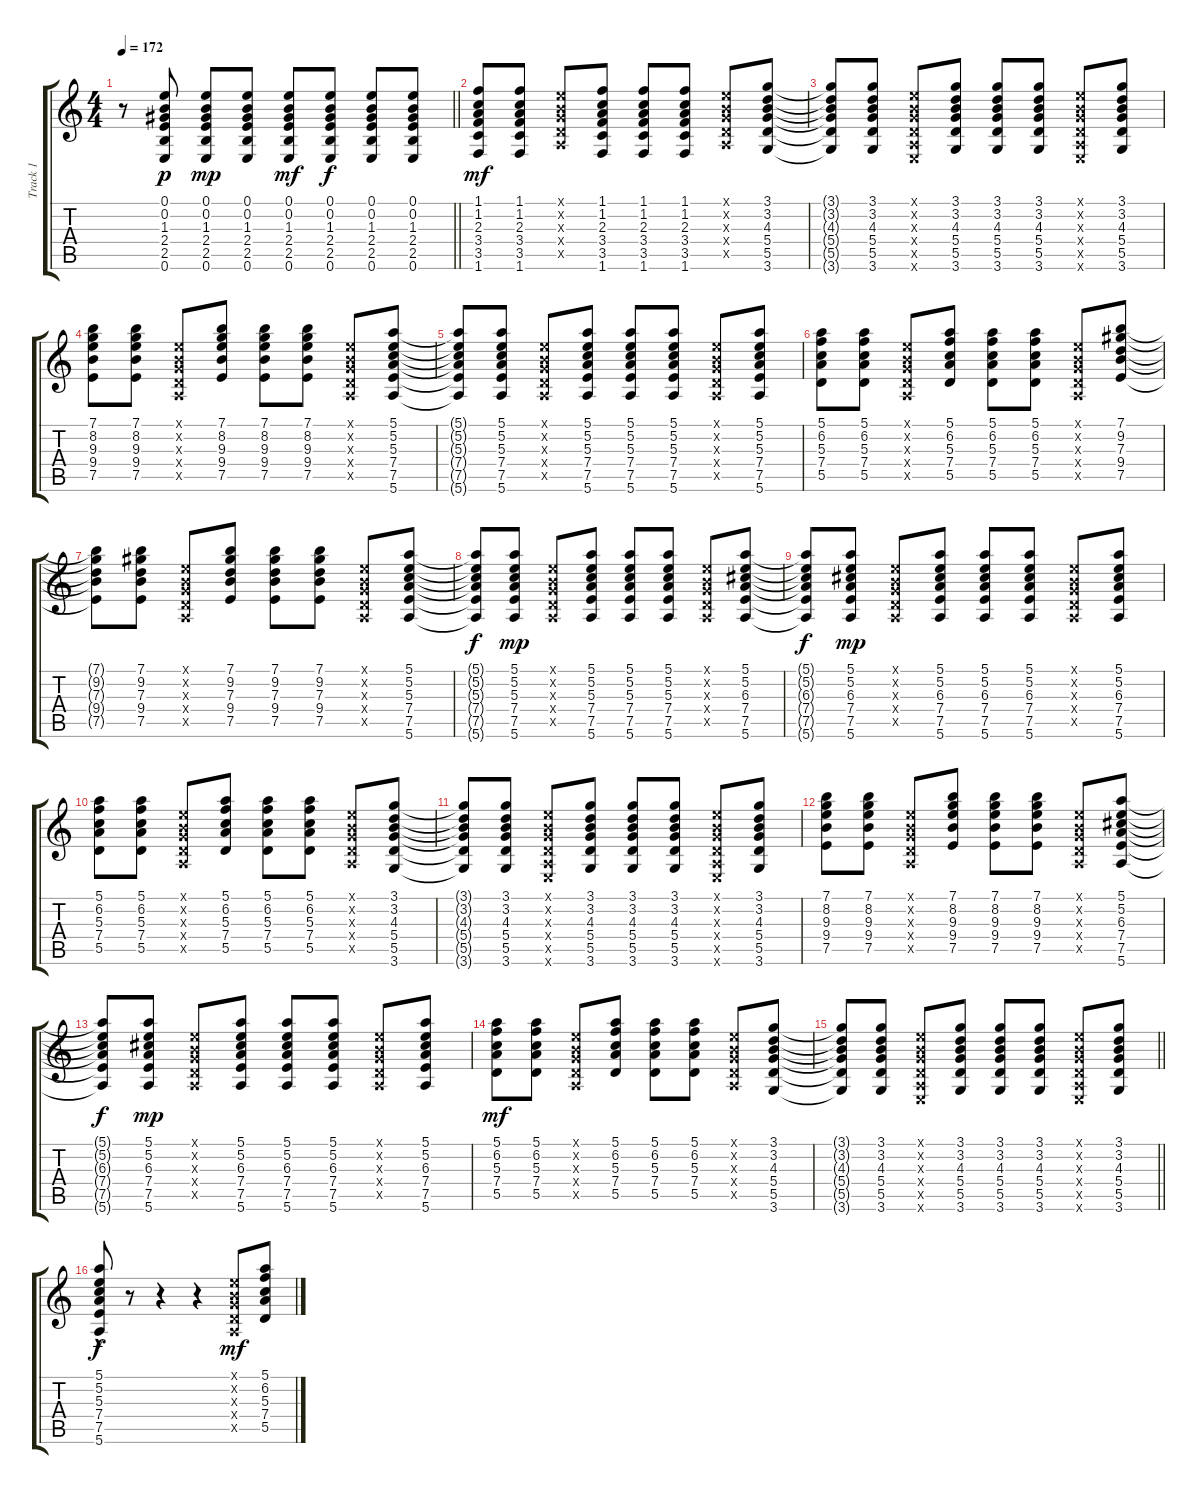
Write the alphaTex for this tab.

\track ("Track 1" "Track 1") {instrument acousticguitarsteel}
\staff {score tabs}
\tuning (E4 B3 G3 D3 A2 E2) {hide}
\ts (4 4)
\tempo 172
\clef g2
\barLineRight lightlight
\ks c
r.8{dy mf} (0.1 0.2 1.3 2.4 2.5 0.6).8{dy p} (0.1 0.2 1.3 2.4 2.5 0.6).8{dy mp} (0.1 0.2 1.3 2.4 2.5 0.6).8 (0.1 0.2 1.3 2.4 2.5 0.6).8{dy mf} (0.1 0.2 1.3 2.4 2.5 0.6).8{dy f} (0.1 0.2 1.3 2.4 2.5 0.6).8 (0.1 0.2 1.3 2.4 2.5 0.6).8 |
(1.1 1.2 2.3 3.4 3.5 1.6).8{dy mf} (1.1 1.2 2.3 3.4 3.5 1.6).8 (0.1{x} 0.2{x} 0.3{x} 0.4{x} 0.5{x}).8 (1.1 1.2 2.3 3.4 3.5 1.6).8 (1.1 1.2 2.3 3.4 3.5 1.6).8 (1.1 1.2 2.3 3.4 3.5 1.6).8 (0.1{x} 0.2{x} 0.3{x} 0.4{x} 0.5{x}).8 (3.1 3.2 4.3 5.4 5.5 3.6).8 |
(3.1{t} 3.2{t} 4.3{t} 5.4{t} 5.5{t} 3.6{t}).8 (3.1 3.2 4.3 5.4 5.5 3.6).8 (0.1{x} 0.2{x} 0.3{x} 0.4{x} 0.5{x} 0.6{x}).8 (3.1 3.2 4.3 5.4 5.5 3.6).8 (3.1 3.2 4.3 5.4 5.5 3.6).8 (3.1 3.2 4.3 5.4 5.5 3.6).8 (0.1{x} 0.2{x} 0.3{x} 0.4{x} 0.5{x} 0.6{x}).8 (3.1 3.2 4.3 5.4 5.5 3.6).8 |
(7.1 8.2 9.3 9.4 7.5).8 (7.1 8.2 9.3 9.4 7.5).8 (0.1{x} 0.2{x} 0.3{x} 0.4{x} 0.5{x}).8 (7.1 8.2 9.3 9.4 7.5).8 (7.1 8.2 9.3 9.4 7.5).8 (7.1 8.2 9.3 9.4 7.5).8 (0.1{x} 0.2{x} 0.3{x} 0.4{x} 0.5{x}).8 (5.1 5.2 5.3 7.4 7.5 5.6).8 |
(5.1{t} 5.2{t} 5.3{t} 7.4{t} 7.5{t} 5.6{t}).8 (5.1 5.2 5.3 7.4 7.5 5.6).8 (0.1{x} 0.2{x} 0.3{x} 0.4{x} 0.5{x}).8 (5.1 5.2 5.3 7.4 7.5 5.6).8 (5.1 5.2 5.3 7.4 7.5 5.6).8 (5.1 5.2 5.3 7.4 7.5 5.6).8 (0.1{x} 0.2{x} 0.3{x} 0.4{x} 0.5{x}).8 (5.1 5.2 5.3 7.4 7.5 5.6).8 |
(5.1 6.2 5.3 7.4 5.5).8 (5.1 6.2 5.3 7.4 5.5).8 (0.1{x} 0.2{x} 0.3{x} 0.4{x} 0.5{x}).8 (5.1 6.2 5.3 7.4 5.5).8 (5.1 6.2 5.3 7.4 5.5).8 (5.1 6.2 5.3 7.4 5.5).8 (0.1{x} 0.2{x} 0.3{x} 0.4{x} 0.5{x}).8 (7.1 9.2 7.3 9.4 7.5).8 |
(7.1{t} 9.2{t} 7.3{t} 9.4{t} 7.5{t}).8 (7.1 9.2 7.3 9.4 7.5).8 (0.1{x} 0.2{x} 0.3{x} 0.4{x} 0.5{x}).8 (7.1 9.2 7.3 9.4 7.5).8 (7.1 9.2 7.3 9.4 7.5).8 (7.1 9.2 7.3 9.4 7.5).8 (0.1{x} 0.2{x} 0.3{x} 0.4{x} 0.5{x}).8 (5.1 5.2 5.3 7.4 7.5 5.6).8 |
(5.1{t} 5.2{t} 5.3{t} 7.4{t} 7.5{t} 5.6{t}).8{dy f} (5.1 5.2 5.3 7.4 7.5 5.6).8{dy mp} (0.1{x} 0.2{x} 0.3{x} 0.4{x} 0.5{x}).8 (5.1 5.2 5.3 7.4 7.5 5.6).8 (5.1 5.2 5.3 7.4 7.5 5.6).8 (5.1 5.2 5.3 7.4 7.5 5.6).8 (0.1{x} 0.2{x} 0.3{x} 0.4{x} 0.5{x}).8 (5.1 5.2 6.3 7.4 7.5 5.6).8 |
(5.1{t} 5.2{t} 6.3{t} 7.4{t} 7.5{t} 5.6{t}).8{dy f} (5.1 5.2 6.3 7.4 7.5 5.6).8{dy mp} (0.1{x} 0.2{x} 0.3{x} 0.4{x} 0.5{x}).8 (5.1 5.2 6.3 7.4 7.5 5.6).8 (5.1 5.2 6.3 7.4 7.5 5.6).8 (5.1 5.2 6.3 7.4 7.5 5.6).8 (0.1{x} 0.2{x} 0.3{x} 0.4{x} 0.5{x}).8 (5.1 5.2 6.3 7.4 7.5 5.6).8 |
(5.1 6.2 5.3 7.4 5.5).8 (5.1 6.2 5.3 7.4 5.5).8 (0.1{x} 0.2{x} 0.3{x} 0.4{x} 0.5{x}).8 (5.1 6.2 5.3 7.4 5.5).8 (5.1 6.2 5.3 7.4 5.5).8 (5.1 6.2 5.3 7.4 5.5).8 (0.1{x} 0.2{x} 0.3{x} 0.4{x} 0.5{x}).8 (3.1 3.2 4.3 5.4 5.5 3.6).8 |
(3.1{t} 3.2{t} 4.3{t} 5.4{t} 5.5{t} 3.6{t}).8 (3.1 3.2 4.3 5.4 5.5 3.6).8 (0.1{x} 0.2{x} 0.3{x} 0.4{x} 0.5{x} 0.6{x}).8 (3.1 3.2 4.3 5.4 5.5 3.6).8 (3.1 3.2 4.3 5.4 5.5 3.6).8 (3.1 3.2 4.3 5.4 5.5 3.6).8 (0.1{x} 0.2{x} 0.3{x} 0.4{x} 0.5{x} 0.6{x}).8 (3.1 3.2 4.3 5.4 5.5 3.6).8 |
(7.1 8.2 9.3 9.4 7.5).8 (7.1 8.2 9.3 9.4 7.5).8 (0.1{x} 0.2{x} 0.3{x} 0.4{x} 0.5{x}).8 (7.1 8.2 9.3 9.4 7.5).8 (7.1 8.2 9.3 9.4 7.5).8 (7.1 8.2 9.3 9.4 7.5).8 (0.1{x} 0.2{x} 0.3{x} 0.4{x} 0.5{x}).8 (5.1 5.2 6.3 7.4 7.5 5.6).8 |
(5.1{t} 5.2{t} 6.3{t} 7.4{t} 7.5{t} 5.6{t}).8{dy f} (5.1 5.2 6.3 7.4 7.5 5.6).8{dy mp} (0.1{x} 0.2{x} 0.3{x} 0.4{x} 0.5{x}).8 (5.1 5.2 6.3 7.4 7.5 5.6).8 (5.1 5.2 6.3 7.4 7.5 5.6).8 (5.1 5.2 6.3 7.4 7.5 5.6).8 (0.1{x} 0.2{x} 0.3{x} 0.4{x} 0.5{x}).8 (5.1 5.2 6.3 7.4 7.5 5.6).8 |
(5.1 6.2 5.3 7.4 5.5).8{dy mf} (5.1 6.2 5.3 7.4 5.5).8 (0.1{x} 0.2{x} 0.3{x} 0.4{x} 0.5{x}).8 (5.1 6.2 5.3 7.4 5.5).8 (5.1 6.2 5.3 7.4 5.5).8 (5.1 6.2 5.3 7.4 5.5).8 (0.1{x} 0.2{x} 0.3{x} 0.4{x} 0.5{x}).8 (3.1 3.2 4.3 5.4 5.5 3.6).8 |
\barLineRight lightlight
(3.1{t} 3.2{t} 4.3{t} 5.4{t} 5.5{t} 3.6{t}).8 (3.1 3.2 4.3 5.4 5.5 3.6).8 (0.1{x} 0.2{x} 0.3{x} 0.4{x} 0.5{x} 0.6{x}).8 (3.1 3.2 4.3 5.4 5.5 3.6).8 (3.1 3.2 4.3 5.4 5.5 3.6).8 (3.1 3.2 4.3 5.4 5.5 3.6).8 (0.1{x} 0.2{x} 0.3{x} 0.4{x} 0.5{x} 0.6{x}).8 (3.1 3.2 4.3 5.4 5.5 3.6).8 |
(5.1{hac} 5.2 5.3 7.4 7.5 5.6).8{dy f} r.8 r.4 r.4 (0.1{x} 0.2{x} 0.3{x} 0.4{x} 0.5{x}).8{dy mf} (5.1 6.2 5.3 7.4 5.5).8
